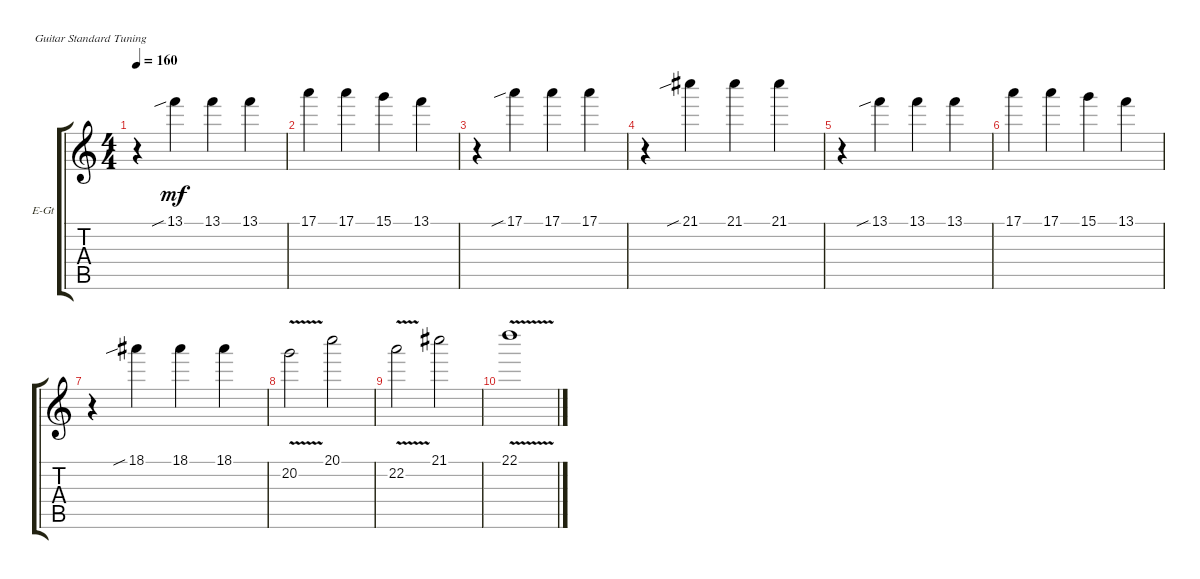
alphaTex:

\defaultSystemsLayout 4
\bracketExtendMode groupsimilarinstruments
\firstSystemTrackNameOrientation horizontal
\otherSystemsTrackNameOrientation horizontal
\track ("Electric Guitar (Drive)" "E-Gt") {instrument overdrivenguitar}
\staff {score tabs}
\tuning (E4 B3 G3 D3 A2 E2)
\ts (4 4)
\tempo 160
\clef g2
\ks c
r.4{dy mf} 13.1{sib}.4 13.1.4 13.1.4 |
17.1.4 17.1.4 15.1.4 13.1.4 |
r.4 17.1{sib}.4 17.1.4 17.1.4 |
r.4 21.1{sib}.4 21.1.4 21.1.4 |
r.4 13.1{sib}.4 13.1.4 13.1.4 |
17.1.4 17.1.4 15.1.4 13.1.4 |
r.4 18.1{sib}.4 18.1.4 18.1.4 |
20.2{v}.2 20.1.2 |
22.2{v}.2 21.1.2 |
22.1{v}.1
